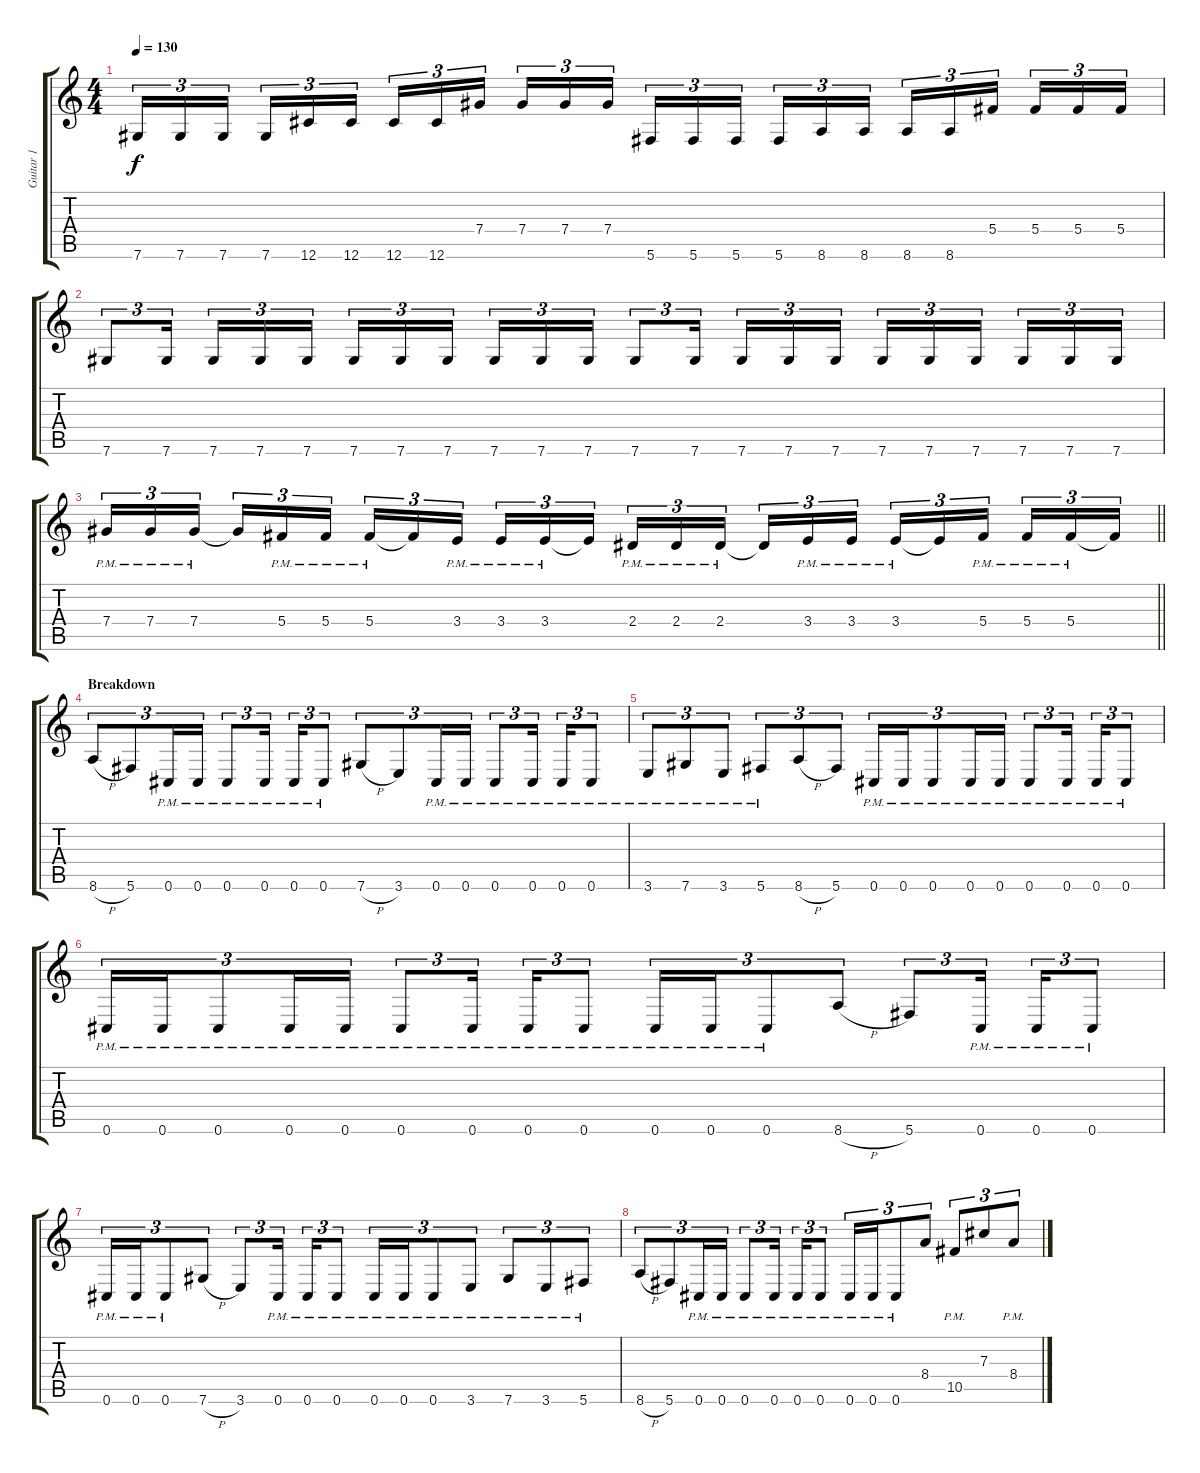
\track ("Guitar 1" "Guitar 1") {instrument distortionguitar}
\staff {score tabs}
\tuning (Eb4 Bb3 Gb3 Db3 Ab2 Db2) {hide}
\ts (4 4)
\tempo 130
\clef g2
\ks c
7.6.16{tu (3 2) dy f} 7.6.16{tu (3 2)} 7.6.16{tu (3 2) beam splitsecondary} 7.6.16{tu (3 2)} 12.6.16{tu (3 2)} 12.6.16{tu (3 2)} 12.6.16{tu (3 2)} 12.6.16{tu (3 2)} 7.4.16{tu (3 2) beam splitsecondary} 7.4.16{tu (3 2)} 7.4.16{tu (3 2)} 7.4.16{tu (3 2)} 5.6.16{tu (3 2)} 5.6.16{tu (3 2)} 5.6.16{tu (3 2) beam splitsecondary} 5.6.16{tu (3 2)} 8.6.16{tu (3 2)} 8.6.16{tu (3 2)} 8.6.16{tu (3 2)} 8.6.16{tu (3 2)} 5.4.16{tu (3 2) beam splitsecondary} 5.4.16{tu (3 2)} 5.4.16{tu (3 2)} 5.4.16{tu (3 2)} |
7.6.8{tu (3 2)} 7.6.16{tu (3 2) beam splitsecondary} 7.6.16{tu (3 2)} 7.6.16{tu (3 2)} 7.6.16{tu (3 2)} 7.6.16{tu (3 2)} 7.6.16{tu (3 2)} 7.6.16{tu (3 2) beam splitsecondary} 7.6.16{tu (3 2)} 7.6.16{tu (3 2)} 7.6.16{tu (3 2)} 7.6.8{tu (3 2)} 7.6.16{tu (3 2) beam splitsecondary} 7.6.16{tu (3 2)} 7.6.16{tu (3 2)} 7.6.16{tu (3 2)} 7.6.16{tu (3 2)} 7.6.16{tu (3 2)} 7.6.16{tu (3 2) beam splitsecondary} 7.6.16{tu (3 2)} 7.6.16{tu (3 2)} 7.6.16{tu (3 2)} |
\barLineRight lightlight
7.4{pm}.16{tu (3 2)} 7.4{pm}.16{tu (3 2)} 7.4{pm}.16{tu (3 2) beam splitsecondary} 7.4{t}.16{tu (3 2)} 5.4{pm}.16{tu (3 2)} 5.4{pm}.16{tu (3 2)} 5.4{pm}.16{tu (3 2)} 5.4{t}.16{tu (3 2)} 3.4{pm}.16{tu (3 2) beam splitsecondary} 3.4{pm}.16{tu (3 2)} 3.4{pm}.16{tu (3 2)} 3.4{t}.16{tu (3 2)} 2.4{pm}.16{tu (3 2)} 2.4{pm}.16{tu (3 2)} 2.4{pm}.16{tu (3 2) beam splitsecondary} 2.4{t}.16{tu (3 2)} 3.4{pm}.16{tu (3 2)} 3.4{pm}.16{tu (3 2)} 3.4{pm}.16{tu (3 2)} 3.4{t}.16{tu (3 2)} 5.4{pm}.16{tu (3 2) beam splitsecondary} 5.4{pm}.16{tu (3 2)} 5.4{pm}.16{tu (3 2)} 5.4{t}.16{tu (3 2)} |
\section ("" "Breakdown")
8.6{h}.8{tu (3 2)} 5.6.8{tu (3 2)} 0.6{pm}.16{tu (3 2)} 0.6{pm}.16{tu (3 2)} 0.6{pm}.8{tu (3 2)} 0.6{pm}.16{tu (3 2) beam splitsecondary} 0.6{pm}.16{tu (3 2)} 0.6{pm}.8{tu (3 2)} 7.6{h}.8{tu (3 2)} 3.6.8{tu (3 2)} 0.6{pm}.16{tu (3 2)} 0.6{pm}.16{tu (3 2)} 0.6{pm}.8{tu (3 2)} 0.6{pm}.16{tu (3 2) beam splitsecondary} 0.6{pm}.16{tu (3 2)} 0.6{pm}.8{tu (3 2)} |
3.6{pm}.8{tu (3 2)} 7.6{pm}.8{tu (3 2)} 3.6{pm}.8{tu (3 2)} 5.6{pm}.8{tu (3 2)} 8.6{h}.8{tu (3 2)} 5.6.8{tu (3 2)} 0.6{pm}.16{tu (3 2)} 0.6{pm}.16{tu (3 2)} 0.6{pm}.8{tu (3 2)} 0.6{pm}.16{tu (3 2)} 0.6{pm}.16{tu (3 2)} 0.6{pm}.8{tu (3 2)} 0.6{pm}.16{tu (3 2) beam splitsecondary} 0.6{pm}.16{tu (3 2)} 0.6{pm}.8{tu (3 2)} |
0.6{pm}.16{tu (3 2)} 0.6{pm}.16{tu (3 2)} 0.6{pm}.8{tu (3 2)} 0.6{pm}.16{tu (3 2)} 0.6{pm}.16{tu (3 2)} 0.6{pm}.8{tu (3 2)} 0.6{pm}.16{tu (3 2) beam splitsecondary} 0.6{pm}.16{tu (3 2)} 0.6{pm}.8{tu (3 2)} 0.6{pm}.16{tu (3 2)} 0.6{pm}.16{tu (3 2)} 0.6{pm}.8{tu (3 2)} 8.6{h}.8{tu (3 2)} 5.6.8{tu (3 2)} 0.6{pm}.16{tu (3 2) beam splitsecondary} 0.6{pm}.16{tu (3 2)} 0.6{pm}.8{tu (3 2)} |
0.6{pm}.16{tu (3 2)} 0.6{pm}.16{tu (3 2)} 0.6{pm}.8{tu (3 2)} 7.6{h}.8{tu (3 2)} 3.6.8{tu (3 2)} 0.6{pm}.16{tu (3 2) beam splitsecondary} 0.6{pm}.16{tu (3 2)} 0.6{pm}.8{tu (3 2)} 0.6{pm}.16{tu (3 2)} 0.6{pm}.16{tu (3 2)} 0.6{pm}.8{tu (3 2)} 3.6{pm}.8{tu (3 2)} 7.6{pm}.8{tu (3 2)} 3.6{pm}.8{tu (3 2)} 5.6{pm}.8{tu (3 2)} |
8.6{h}.8{tu (3 2)} 5.6.8{tu (3 2)} 0.6{pm}.16{tu (3 2)} 0.6{pm}.16{tu (3 2)} 0.6{pm}.8{tu (3 2)} 0.6{pm}.16{tu (3 2) beam splitsecondary} 0.6{pm}.16{tu (3 2)} 0.6{pm}.8{tu (3 2)} 0.6{pm}.16{tu (3 2)} 0.6{pm}.16{tu (3 2)} 0.6{pm}.8{tu (3 2)} 8.4.8{tu (3 2)} 10.5{pm}.8{tu (3 2)} 7.3.8{tu (3 2)} 8.4{pm}.8{tu (3 2)}
